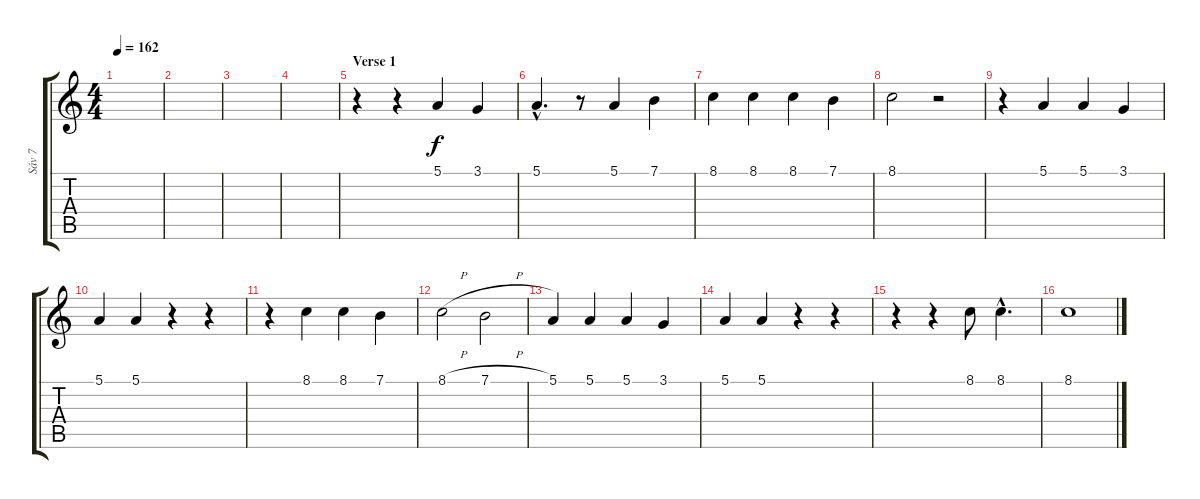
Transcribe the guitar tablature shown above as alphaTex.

\track ("Sáv 7" "Sáv 7") {instrument lead6voice}
\staff {score tabs}
\tuning (E4 B3 G3 D3 A2 E2) {hide}
\ts (4 4)
\tempo 162
\clef g2
\ks c
|
|
|
|
\section ("" "Verse 1")
r.4 r.4 5.1.4 3.1.4 |
5.1{hac}.4{d} r.8 5.1.4 7.1.4 |
8.1.4 8.1.4 8.1.4 7.1.4 |
8.1.2 r.2 |
r.4 5.1.4 5.1.4 3.1.4 |
5.1.4 5.1.4 r.4 r.4 |
r.4 8.1.4 8.1.4 7.1.4 |
8.1{h}.2 7.1{h}.2 |
5.1.4 5.1.4 5.1.4 3.1.4 |
5.1.4 5.1.4 r.4 r.4 |
r.4 r.4 8.1.8 8.1{hac}.4{d} |
8.1.1
